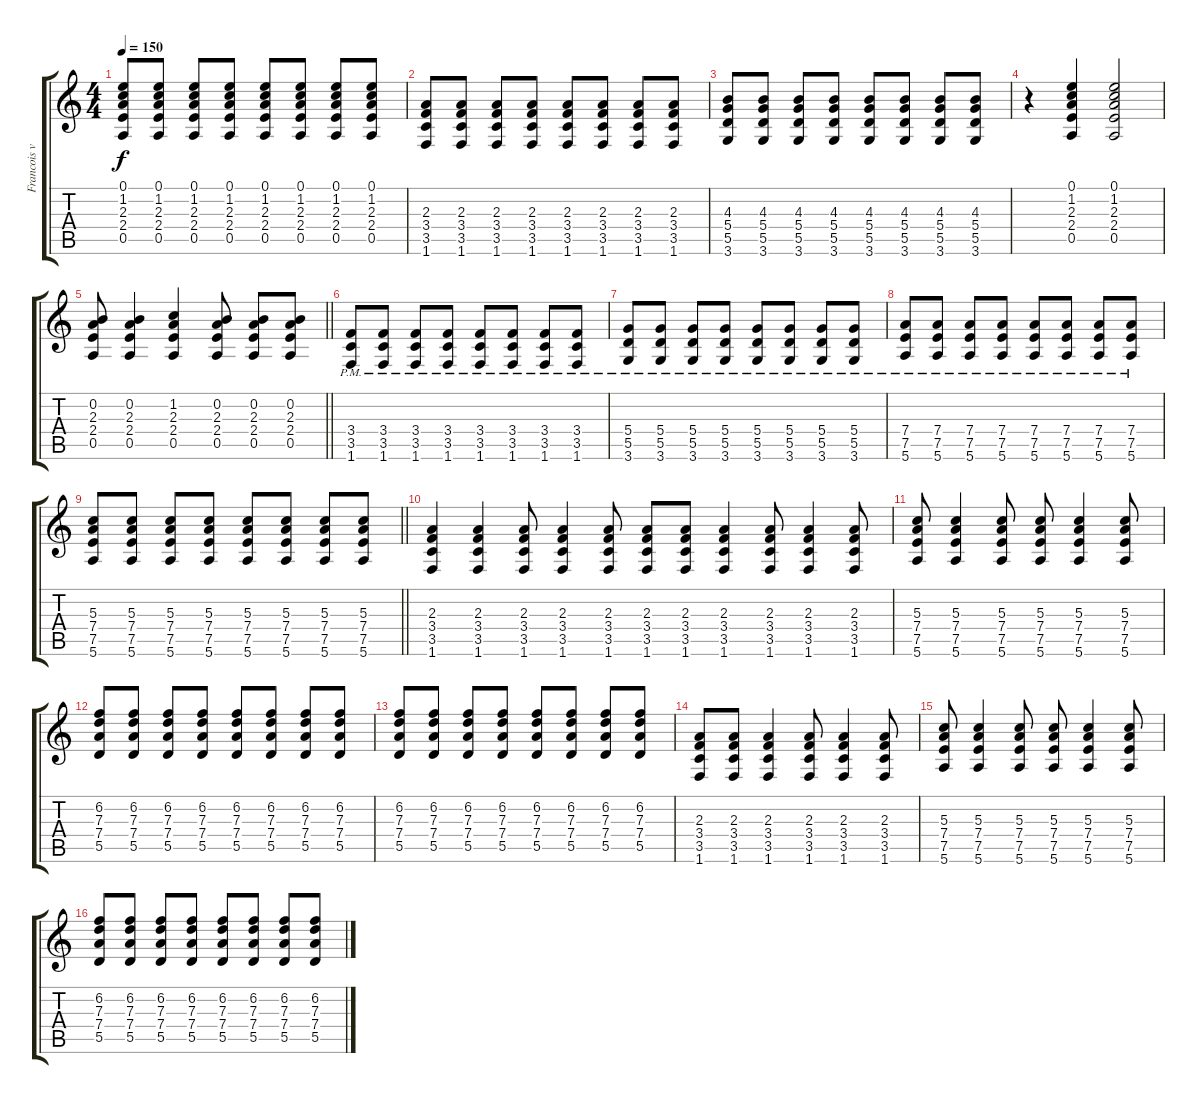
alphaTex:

\track ("Francois van Coke" "Francois v") {instrument electricguitarclean}
\staff {score tabs}
\tuning (E4 B3 G3 D3 A2 E2) {hide}
\ts (4 4)
\tempo 150
\clef g2
\ks c
(0.1 1.2 2.3 2.4 0.5).8{dy f} (0.1 1.2 2.3 2.4 0.5).8 (0.1 1.2 2.3 2.4 0.5).8 (0.1 1.2 2.3 2.4 0.5).8 (0.1 1.2 2.3 2.4 0.5).8 (0.1 1.2 2.3 2.4 0.5).8 (0.1 1.2 2.3 2.4 0.5).8 (0.1 1.2 2.3 2.4 0.5).8 |
(2.3 3.4 3.5 1.6).8 (2.3 3.4 3.5 1.6).8 (2.3 3.4 3.5 1.6).8 (2.3 3.4 3.5 1.6).8 (2.3 3.4 3.5 1.6).8 (2.3 3.4 3.5 1.6).8 (2.3 3.4 3.5 1.6).8 (2.3 3.4 3.5 1.6).8 |
(4.3 5.4 5.5 3.6).8 (4.3 5.4 5.5 3.6).8 (4.3 5.4 5.5 3.6).8 (4.3 5.4 5.5 3.6).8 (4.3 5.4 5.5 3.6).8 (4.3 5.4 5.5 3.6).8 (4.3 5.4 5.5 3.6).8 (4.3 5.4 5.5 3.6).8 |
r.4 (0.1 1.2 2.3 2.4 0.5).4 (0.1 1.2 2.3 2.4 0.5).2 |
\barLineRight lightlight
(0.2 2.3 2.4 0.5).8 (0.2 2.3 2.4 0.5).4 (1.2 2.3 2.4 0.5).4 (0.2 2.3 2.4 0.5).8 (0.2 2.3 2.4 0.5).8 (0.2 2.3 2.4 0.5).8 |
\section ("" "")
(3.4{pm} 3.5{pm} 1.6{pm}).8 (3.4{pm} 3.5{pm} 1.6{pm}).8 (3.4{pm} 3.5{pm} 1.6{pm}).8 (3.4{pm} 3.5{pm} 1.6{pm}).8 (3.4{pm} 3.5{pm} 1.6{pm}).8 (3.4{pm} 3.5{pm} 1.6{pm}).8 (3.4{pm} 3.5{pm} 1.6{pm}).8 (3.4{pm} 3.5{pm} 1.6{pm}).8 |
(5.4{pm} 5.5{pm} 3.6{pm}).8 (5.4{pm} 5.5{pm} 3.6{pm}).8 (5.4{pm} 5.5{pm} 3.6{pm}).8 (5.4{pm} 5.5{pm} 3.6{pm}).8 (5.4{pm} 5.5{pm} 3.6{pm}).8 (5.4{pm} 5.5{pm} 3.6{pm}).8 (5.4{pm} 5.5{pm} 3.6{pm}).8 (5.4{pm} 5.5{pm} 3.6{pm}).8 |
(7.4{pm} 7.5{pm} 5.6{pm}).8 (7.4{pm} 7.5{pm} 5.6{pm}).8 (7.4{pm} 7.5{pm} 5.6{pm}).8 (7.4{pm} 7.5{pm} 5.6{pm}).8 (7.4{pm} 7.5{pm} 5.6{pm}).8 (7.4{pm} 7.5{pm} 5.6{pm}).8 (7.4{pm} 7.5{pm} 5.6{pm}).8 (7.4{pm} 7.5{pm} 5.6{pm}).8 |
\barLineRight lightlight
(5.3 7.4 7.5 5.6).8 (5.3 7.4 7.5 5.6).8 (5.3 7.4 7.5 5.6).8 (5.3 7.4 7.5 5.6).8 (5.3 7.4 7.5 5.6).8 (5.3 7.4 7.5 5.6).8 (5.3 7.4 7.5 5.6).8 (5.3 7.4 7.5 5.6).8 |
\section ("" "")
(2.3 3.4 3.5 1.6).4 (2.3 3.4 3.5 1.6).4 (2.3 3.4 3.5 1.6).8 (2.3 3.4 3.5 1.6).4 (2.3 3.4 3.5 1.6).8 (2.3 3.4 3.5 1.6).8 (2.3 3.4 3.5 1.6).8 (2.3 3.4 3.5 1.6).4 (2.3 3.4 3.5 1.6).8 (2.3 3.4 3.5 1.6).4 (2.3 3.4 3.5 1.6).8 |
(5.3 7.4 7.5 5.6).8 (5.3 7.4 7.5 5.6).4 (5.3 7.4 7.5 5.6).8 (5.3 7.4 7.5 5.6).8 (5.3 7.4 7.5 5.6).4 (5.3 7.4 7.5 5.6).8 |
(6.2 7.3 7.4 5.5).8 (6.2 7.3 7.4 5.5).8 (6.2 7.3 7.4 5.5).8 (6.2 7.3 7.4 5.5).8 (6.2 7.3 7.4 5.5).8 (6.2 7.3 7.4 5.5).8 (6.2 7.3 7.4 5.5).8 (6.2 7.3 7.4 5.5).8 |
(6.2 7.3 7.4 5.5).8 (6.2 7.3 7.4 5.5).8 (6.2 7.3 7.4 5.5).8 (6.2 7.3 7.4 5.5).8 (6.2 7.3 7.4 5.5).8 (6.2 7.3 7.4 5.5).8 (6.2 7.3 7.4 5.5).8 (6.2 7.3 7.4 5.5).8 |
(2.3 3.4 3.5 1.6).8 (2.3 3.4 3.5 1.6).8 (2.3 3.4 3.5 1.6).4 (2.3 3.4 3.5 1.6).8 (2.3 3.4 3.5 1.6).4 (2.3 3.4 3.5 1.6).8 |
(5.3 7.4 7.5 5.6).8 (5.3 7.4 7.5 5.6).4 (5.3 7.4 7.5 5.6).8 (5.3 7.4 7.5 5.6).8 (5.3 7.4 7.5 5.6).4 (5.3 7.4 7.5 5.6).8 |
(6.2 7.3 7.4 5.5).8 (6.2 7.3 7.4 5.5).8 (6.2 7.3 7.4 5.5).8 (6.2 7.3 7.4 5.5).8 (6.2 7.3 7.4 5.5).8 (6.2 7.3 7.4 5.5).8 (6.2 7.3 7.4 5.5).8 (6.2 7.3 7.4 5.5).8
